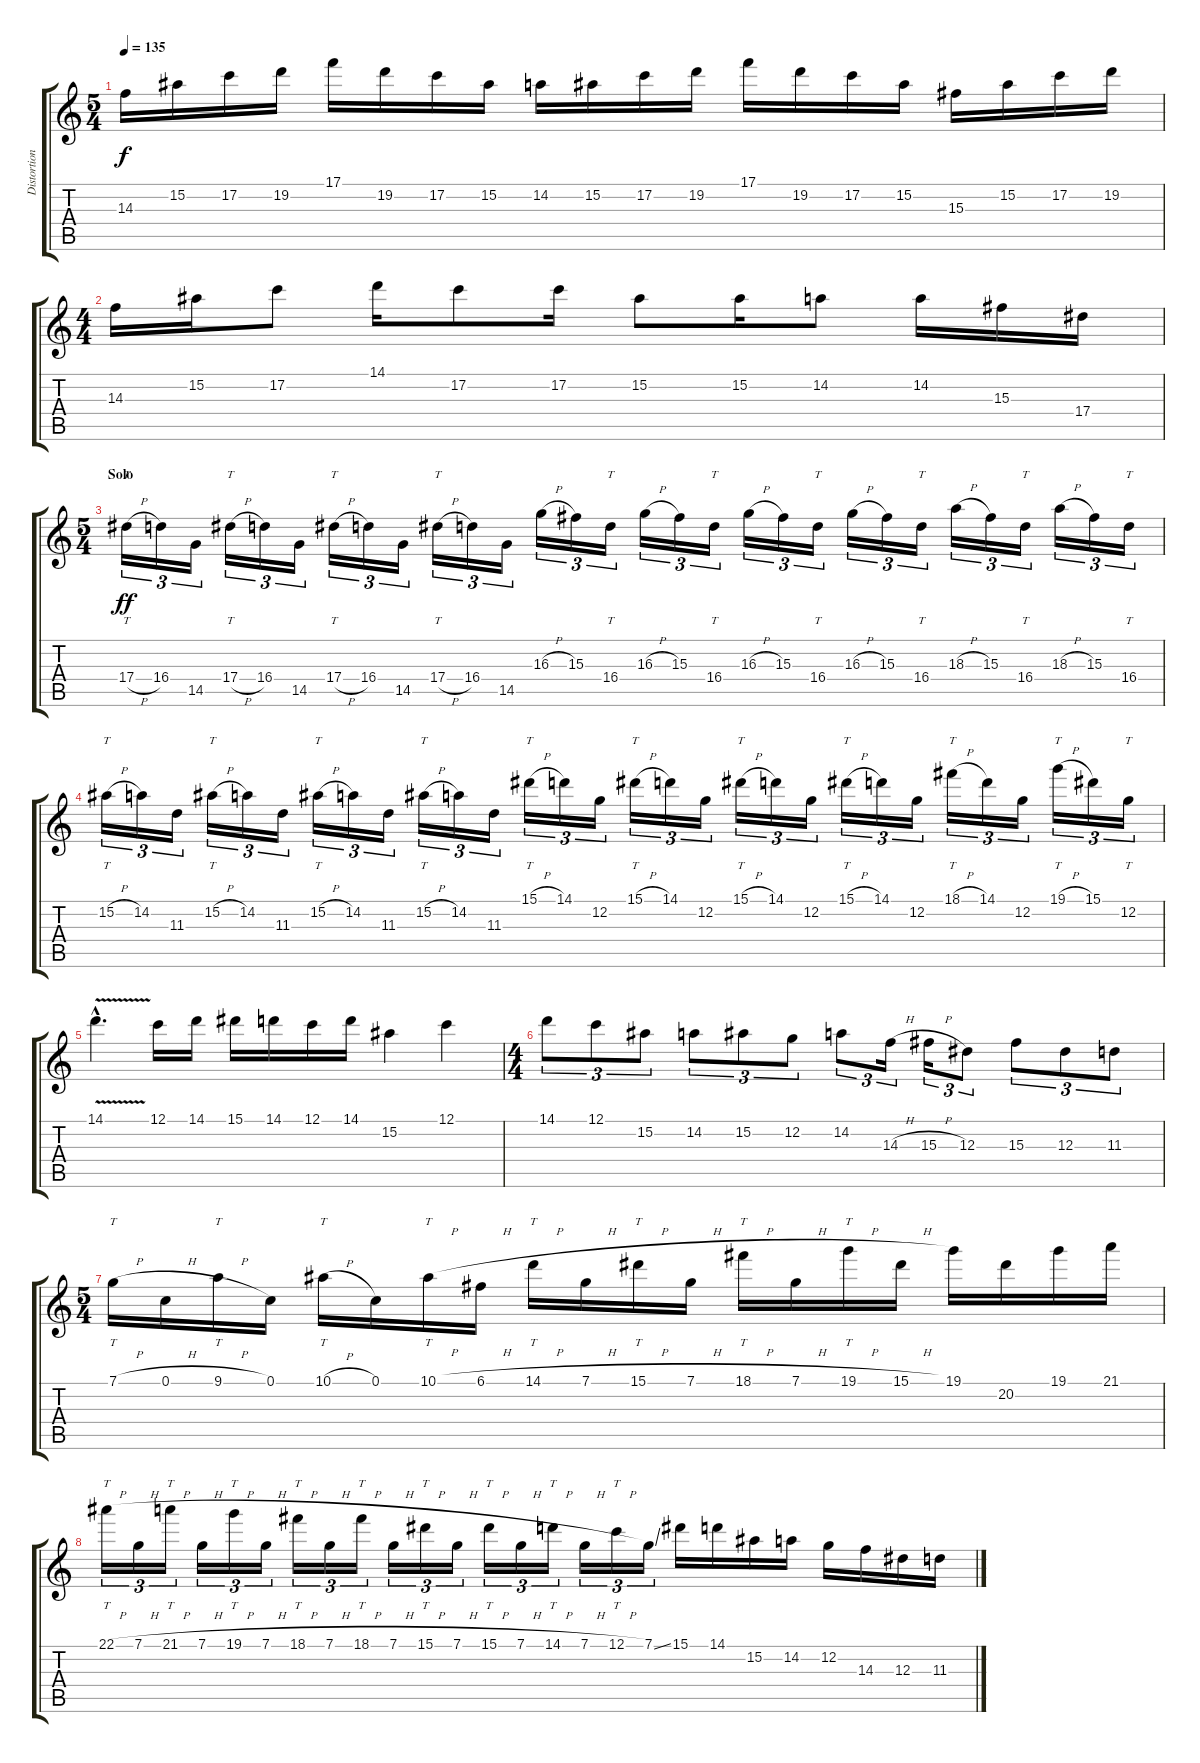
\track ("Distortion Guitar I" "Distortion") {instrument distortionguitar}
\staff {score tabs}
\tuning (C4 G3 Eb3 Bb2 F2 C2) {hide}
\ts (5 4)
\tempo 135
\clef g2
\ks c
14.3.16{dy f} 15.2.16 17.2.16 19.2.16 17.1.16 19.2.16 17.2.16 15.2.16 14.2.16 15.2.16 17.2.16 19.2.16 17.1.16 19.2.16 17.2.16 15.2.16 15.3.16 15.2.16 17.2.16 19.2.16 |
\ts (4 4)
14.3.16 15.2.16 17.2.8 14.1.16 17.2.8 17.2.16 15.2.8 15.2.16 14.2.8 14.2.16 15.3.16 17.4.16 |
\ts (5 4)
\section ("" "Solo")
17.4{h}.16{tt tu (3 2) dy ff} 16.4.16{tu (3 2)} 14.5.16{tu (3 2)} 17.4{h}.16{tt tu (3 2)} 16.4.16{tu (3 2)} 14.5.16{tu (3 2)} 17.4{h}.16{tt tu (3 2)} 16.4.16{tu (3 2)} 14.5.16{tu (3 2)} 17.4{h}.16{tt tu (3 2)} 16.4.16{tu (3 2)} 14.5.16{tu (3 2)} 16.3{h}.16{tu (3 2)} 15.3.16{tu (3 2)} 16.4.16{tt tu (3 2)} 16.3{h}.16{tu (3 2)} 15.3.16{tu (3 2)} 16.4.16{tt tu (3 2)} 16.3{h}.16{tu (3 2)} 15.3.16{tu (3 2)} 16.4.16{tt tu (3 2)} 16.3{h}.16{tu (3 2)} 15.3.16{tu (3 2)} 16.4.16{tt tu (3 2)} 18.3{h}.16{tu (3 2)} 15.3.16{tu (3 2)} 16.4.16{tt tu (3 2)} 18.3{h}.16{tu (3 2)} 15.3.16{tu (3 2)} 16.4.16{tt tu (3 2)} |
15.2{h}.16{tt tu (3 2)} 14.2.16{tu (3 2)} 11.3.16{tu (3 2)} 15.2{h}.16{tt tu (3 2)} 14.2.16{tu (3 2)} 11.3.16{tu (3 2)} 15.2{h}.16{tt tu (3 2)} 14.2.16{tu (3 2)} 11.3.16{tu (3 2)} 15.2{h}.16{tt tu (3 2)} 14.2.16{tu (3 2)} 11.3.16{tu (3 2)} 15.1{h}.16{tt tu (3 2)} 14.1.16{tu (3 2)} 12.2.16{tu (3 2)} 15.1{h}.16{tt tu (3 2)} 14.1.16{tu (3 2)} 12.2.16{tu (3 2)} 15.1{h}.16{tt tu (3 2)} 14.1.16{tu (3 2)} 12.2.16{tu (3 2)} 15.1{h}.16{tt tu (3 2)} 14.1.16{tu (3 2)} 12.2.16{tu (3 2)} 18.1{h}.16{tt tu (3 2)} 14.1.16{tu (3 2)} 12.2.16{tu (3 2)} 19.1{h}.16{tt tu (3 2)} 15.1.16{tu (3 2)} 12.2.16{tt tu (3 2)} |
14.1{v hac}.4{d} 12.1.16 14.1.16 15.1.16 14.1.16 12.1.16 14.1.16 15.2.4 12.1.4 |
\ts (4 4)
14.1.8{tu (3 2)} 12.1.8{tu (3 2)} 15.2.8{tu (3 2)} 14.2.8{tu (3 2)} 15.2.8{tu (3 2)} 12.2.8{tu (3 2)} 14.2.8{tu (3 2)} 14.3{h}.16{tu (3 2)} 15.3{h}.16{tu (3 2)} 12.3.8{tu (3 2)} 15.3.8{tu (3 2)} 12.3.8{tu (3 2)} 11.3.8{tu (3 2)} |
\ts (5 4)
7.1{h}.16{tt} 0.1{h}.16 9.1{h}.16{tt} 0.1.16 10.1{h}.16{tt} 0.1.16 10.1{h}.16{tt} 6.1{h}.16 14.1{h}.16{tt} 7.1{h}.16 15.1{h}.16{tt} 7.1{h}.16 18.1{h}.16{tt} 7.1{h}.16 19.1{h}.16{tt} 15.1{h}.16 19.1.16 20.2.16 19.1.16 21.1.16 |
22.1{h}.16{tt tu (3 2)} 7.1{h}.16{tu (3 2)} 21.1{h}.16{tt tu (3 2)} 7.1{h}.16{tu (3 2)} 19.1{h}.16{tt tu (3 2)} 7.1{h}.16{tu (3 2)} 18.1{h}.16{tt tu (3 2)} 7.1{h}.16{tu (3 2)} 18.1{h}.16{tt tu (3 2)} 7.1{h}.16{tu (3 2)} 15.1{h}.16{tt tu (3 2)} 7.1{h}.16{tu (3 2)} 15.1{h}.16{tt tu (3 2)} 7.1{h}.16{tu (3 2)} 14.1{h}.16{tt tu (3 2)} 7.1{h}.16{tu (3 2)} 12.1{h}.16{tt tu (3 2)} 7.1{ss}.16{tu (3 2)} 15.1.16 14.1.16 15.2.16 14.2.16 12.2.16 14.3.16 12.3.16 11.3.16
